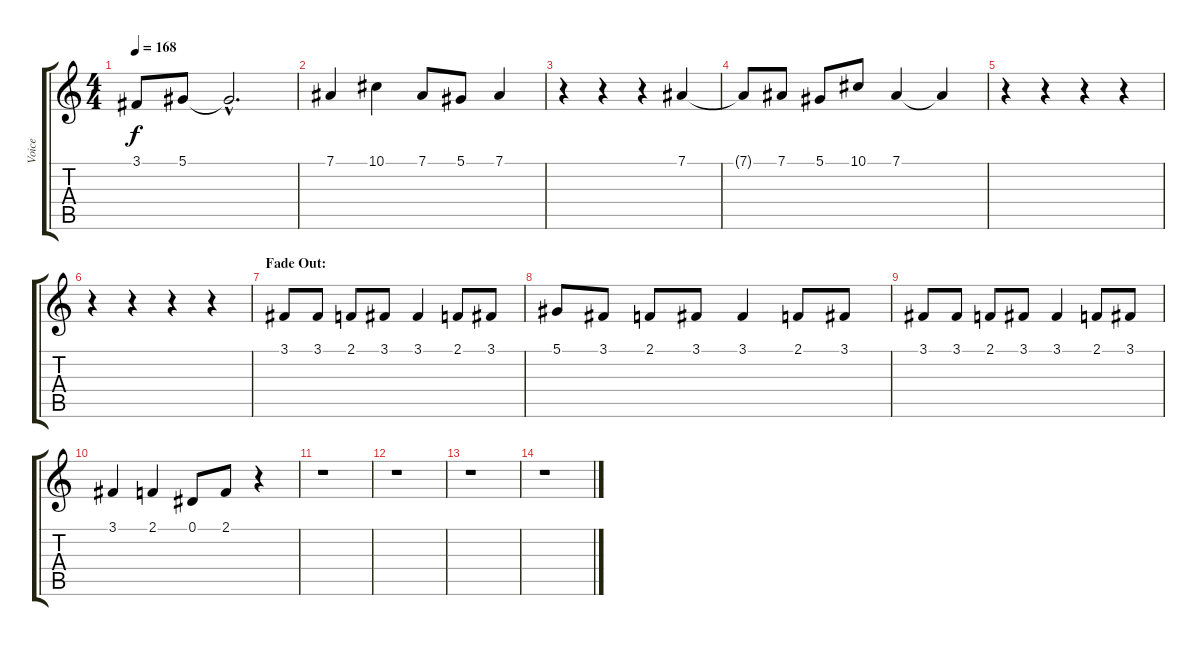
\track ("Voice" "Voice") {instrument oboe}
\staff {score tabs}
\tuning (Eb4 Bb3 Gb3 Db3 Ab2 Eb2) {hide}
\ts (4 4)
\tempo 168
\clef g2
\ks c
3.1{t}.8{dy f} 5.1.8 5.1{hac t}.2{d} |
7.1.4 10.1.4 7.1.8 5.1.8 7.1.4 |
r.4 r.4 r.4 7.1.4 |
7.1{t}.8 7.1.8 5.1.8 10.1.8 7.1.4 7.1{t}.4 |
r.4 r.4 r.4 r.4 |
r.4 r.4 r.4 r.4 |
\section ("" "Fade Out:")
3.1.8{volume 6} 3.1.8 2.1.8 3.1.8 3.1.4 2.1.8 3.1.8 |
5.1.8 3.1.8 2.1.8 3.1.8 3.1.4 2.1.8 3.1.8 |
3.1.8 3.1.8 2.1.8 3.1.8 3.1.4 2.1.8 3.1.8 |
3.1.4 2.1.4 0.1.8 2.1.8 r.4 |
r.1{volume 1} |
r.1 |
r.1 |
r.1
